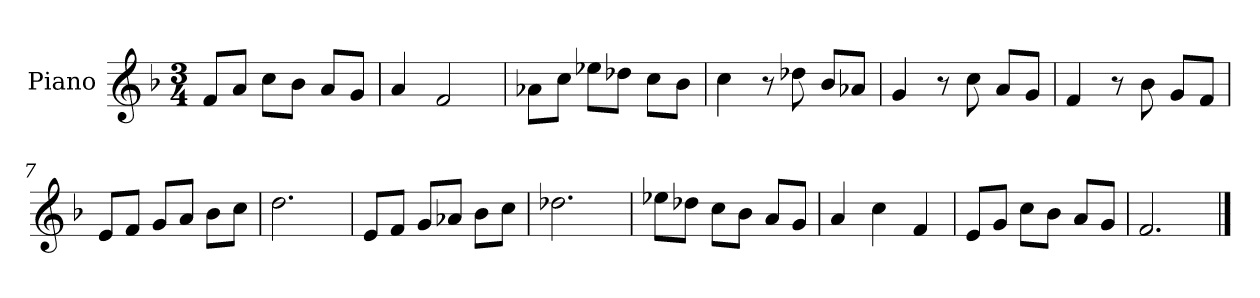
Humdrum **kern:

**kern
*part1
*staff1
*I"Piano
*I'Pno.
*clefG2
*k[b-]
*M3/4
=1
8f/L
8a/J
8cc\L
8b-\J
8a/L
8g/J
=2
4a/
2f/
=3
8a-X\L
8cc\J
8ee-X\L
8dd-X\J
8cc\L
8b-\J
=4
4cc\
8r
8dd-X\
8b-/L
8a-X/J
=5
4g/
8r
8cc\
8a/L
8g/J
=6
4f/
8r
8b-\
8g/L
8f/J
=7
8e/L
8f/J
8g/L
8a/J
8b-\L
8cc\J
=8
2.dd\
!!LO:LB:g=z
=9
8e/L
8f/J
8g/L
8a-X/J
8b-\L
8cc\J
=10
2.dd-X\
=11
8ee-X\L
8dd-X\J
8cc\L
8b-\J
8a/L
8g/J
=12
4a/
4cc\
4f/
=13
8e/L
8g/J
8cc\L
8b-\J
8a/L
8g/J
=14
2.f/
==
*-
